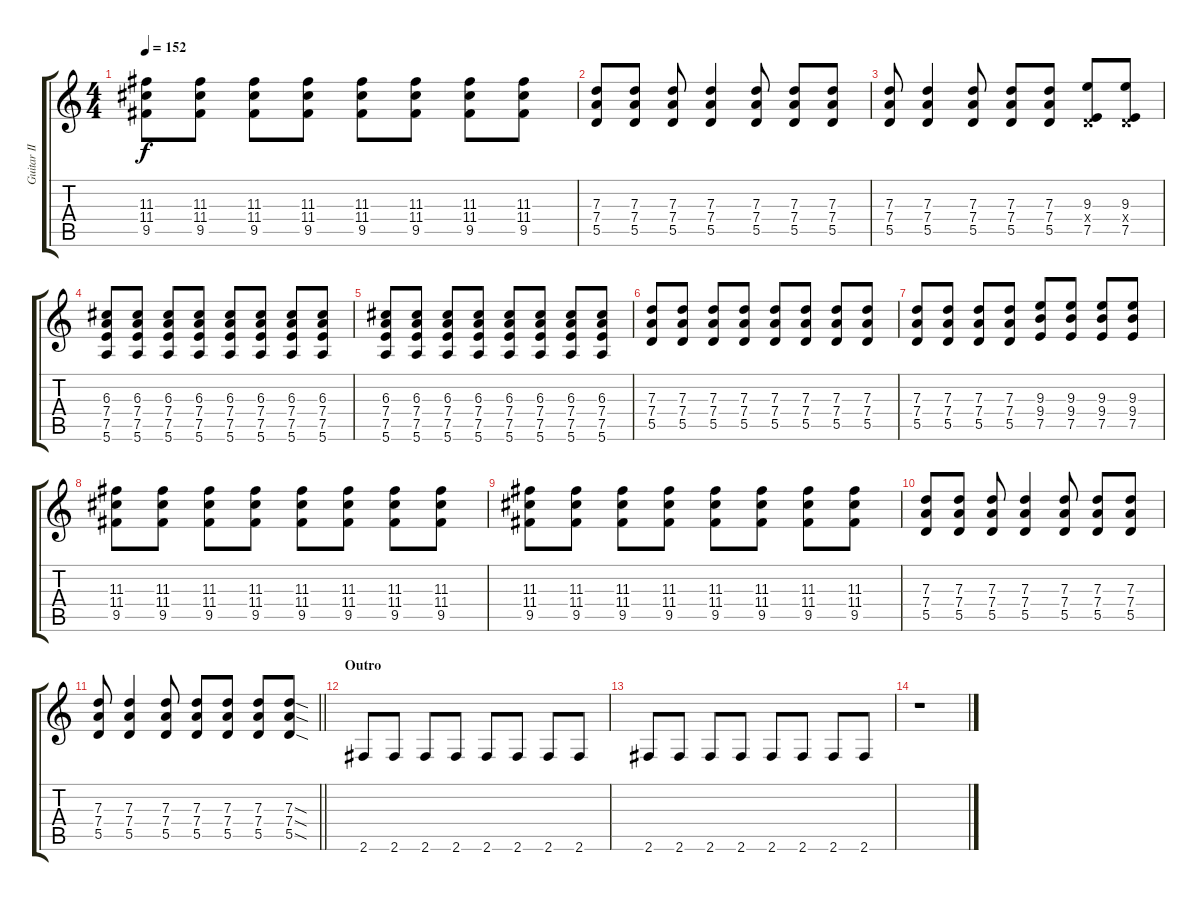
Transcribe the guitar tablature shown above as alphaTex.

\track ("Guitar II" "Guitar II") {instrument overdrivenguitar}
\staff {score tabs}
\tuning (E4 B3 G3 D3 A2 E2) {hide}
\ts (4 4)
\tempo 152
\clef g2
\ks c
(11.3 11.4 9.5).8{dy f} (11.3 11.4 9.5).8 (11.3 11.4 9.5).8 (11.3 11.4 9.5).8 (11.3 11.4 9.5).8 (11.3 11.4 9.5).8 (11.3 11.4 9.5).8 (11.3 11.4 9.5).8 |
(7.3 7.4 5.5).8 (7.3 7.4 5.5).8 (7.3 7.4 5.5).8 (7.3 7.4 5.5).4 (7.3 7.4 5.5).8 (7.3 7.4 5.5).8 (7.3 7.4 5.5).8 |
(7.3 7.4 5.5).8 (7.3 7.4 5.5).4 (7.3 7.4 5.5).8 (7.3 7.4 5.5).8 (7.3 7.4 5.5).8 (9.3 0.4{x} 7.5).8 (9.3 0.4{x} 7.5).8 |
(6.3 7.4 7.5 5.6).8 (6.3 7.4 7.5 5.6).8 (6.3 7.4 7.5 5.6).8 (6.3 7.4 7.5 5.6).8 (6.3 7.4 7.5 5.6).8 (6.3 7.4 7.5 5.6).8 (6.3 7.4 7.5 5.6).8 (6.3 7.4 7.5 5.6).8 |
(6.3 7.4 7.5 5.6).8 (6.3 7.4 7.5 5.6).8 (6.3 7.4 7.5 5.6).8 (6.3 7.4 7.5 5.6).8 (6.3 7.4 7.5 5.6).8 (6.3 7.4 7.5 5.6).8 (6.3 7.4 7.5 5.6).8 (6.3 7.4 7.5 5.6).8 |
(7.3 7.4 5.5).8 (7.3 7.4 5.5).8 (7.3 7.4 5.5).8 (7.3 7.4 5.5).8 (7.3 7.4 5.5).8 (7.3 7.4 5.5).8 (7.3 7.4 5.5).8 (7.3 7.4 5.5).8 |
(7.3 7.4 5.5).8 (7.3 7.4 5.5).8 (7.3 7.4 5.5).8 (7.3 7.4 5.5).8 (9.3 9.4 7.5).8 (9.3 9.4 7.5).8 (9.3 9.4 7.5).8 (9.3 9.4 7.5).8 |
(11.3 11.4 9.5).8 (11.3 11.4 9.5).8 (11.3 11.4 9.5).8 (11.3 11.4 9.5).8 (11.3 11.4 9.5).8 (11.3 11.4 9.5).8 (11.3 11.4 9.5).8 (11.3 11.4 9.5).8 |
(11.3 11.4 9.5).8 (11.3 11.4 9.5).8 (11.3 11.4 9.5).8 (11.3 11.4 9.5).8 (11.3 11.4 9.5).8 (11.3 11.4 9.5).8 (11.3 11.4 9.5).8 (11.3 11.4 9.5).8 |
(7.3 7.4 5.5).8 (7.3 7.4 5.5).8 (7.3 7.4 5.5).8 (7.3 7.4 5.5).4 (7.3 7.4 5.5).8 (7.3 7.4 5.5).8 (7.3 7.4 5.5).8 |
\barLineRight lightlight
(7.3 7.4 5.5).8 (7.3 7.4 5.5).4 (7.3 7.4 5.5).8 (7.3 7.4 5.5).8 (7.3 7.4 5.5).8 (7.3 7.4 5.5).8 (7.3{sod} 7.4{sod} 5.5{sod}).8 |
\section ("" "Outro")
2.6.8 2.6.8 2.6.8 2.6.8 2.6.8 2.6.8 2.6.8 2.6.8 |
2.6.8 2.6.8 2.6.8 2.6.8 2.6.8 2.6.8 2.6.8 2.6.8 |
r.1
